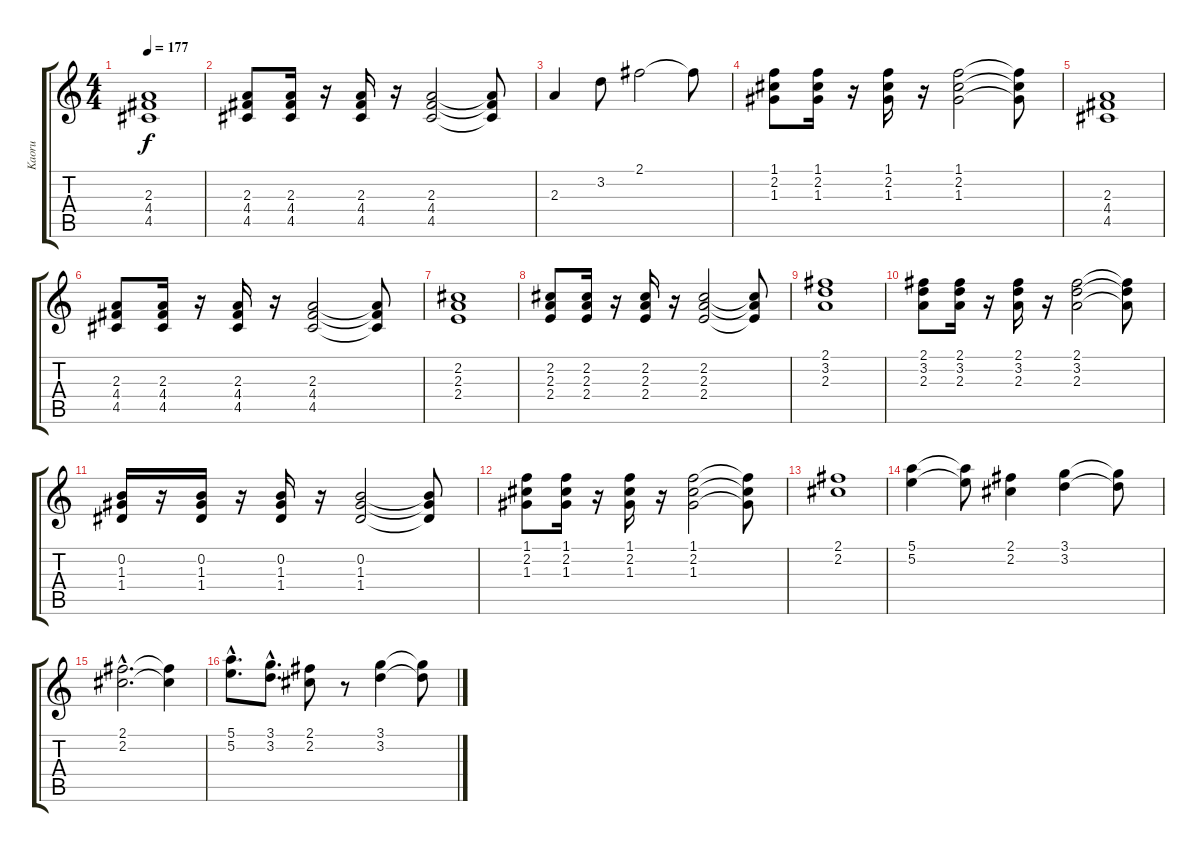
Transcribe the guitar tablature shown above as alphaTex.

\track ("Kaoru" "Kaoru") {instrument distortionguitar}
\staff {score tabs}
\tuning (E4 B3 G3 D3 A2 E2) {hide}
\ts (4 4)
\tempo 177
\clef g2
\ks c
(2.3 4.4 4.5).1{dy f} |
(2.3 4.4 4.5).8 (2.3 4.4 4.5).16 r.16 (2.3 4.4 4.5).16 r.16 (2.3 4.4 4.5).2 (2.3{t} 4.4{t} 4.5{t}).8 |
2.3.4 3.2.8 2.1.2 2.1{t}.8 |
(1.1 2.2 1.3).8 (1.1 2.2 1.3).16 r.16 (1.1 2.2 1.3).16 r.16 (1.1 2.2 1.3).2 (1.1{t} 2.2{t} 1.3{t}).8 |
(2.3 4.4 4.5).1 |
(2.3 4.4 4.5).8 (2.3 4.4 4.5).16 r.16 (2.3 4.4 4.5).16 r.16 (2.3 4.4 4.5).2 (2.3{t} 4.4{t} 4.5{t}).8 |
(2.2 2.3 2.4).1 |
(2.2 2.3 2.4).8 (2.2 2.3 2.4).16 r.16 (2.2 2.3 2.4).16 r.16 (2.2 2.3 2.4).2 (2.2{t} 2.3{t} 2.4{t}).8 |
(2.1 3.2 2.3).1 |
(2.1 3.2 2.3).8 (2.1 3.2 2.3).16 r.16 (2.1 3.2 2.3).16 r.16 (2.1 3.2 2.3).2 (2.1{t} 3.2{t} 2.3{t}).8 |
(0.2 1.3 1.4).16 r.16 (0.2 1.3 1.4).16 r.16 (0.2 1.3 1.4).16 r.16 (0.2 1.3 1.4).2 (0.2{t} 1.3{t} 1.4{t}).8 |
(1.1 2.2 1.3).8 (1.1 2.2 1.3).16 r.16 (1.1 2.2 1.3).16 r.16 (1.1 2.2 1.3).2 (1.1{t} 2.2{t} 1.3{t}).8 |
(2.1 2.2).1 |
(5.1 5.2).4 (5.1{t} 5.2{t}).8 (2.1 2.2).4 (3.1 3.2).4 (3.1{t} 3.2{t}).8 |
(2.1{hac} 2.2{hac}).2{d} (2.1{t} 2.2{t}).4 |
(5.1{hac} 5.2{hac}).8{d} (3.1{hac} 3.2{hac}).8{d} (2.1 2.2).8 r.8 (3.1 3.2).4 (3.1{t} 3.2{t}).8
